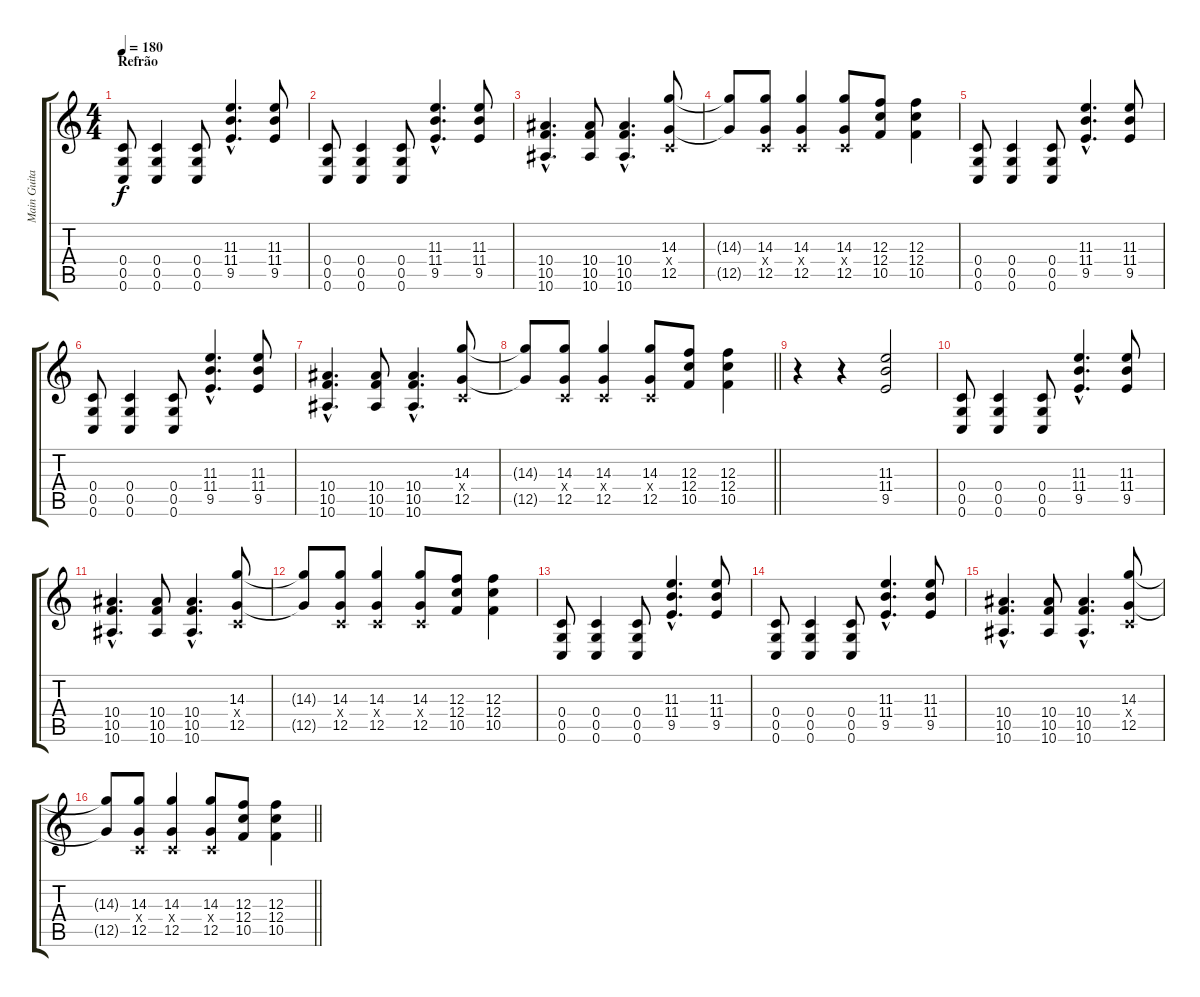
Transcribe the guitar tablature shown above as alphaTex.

\track ("Main Guitar" "Main Guita") {instrument distortionguitar}
\staff {score tabs}
\tuning (D4 A3 F3 C3 G2 C2) {hide}
\ts (4 4)
\section ("" "Refrão")
\tempo 180
\clef g2
\ks c
(0.4 0.5 0.6).8{dy f instrument distortionguitar} (0.4 0.5 0.6).4 (0.4 0.5 0.6).8 (11.3{hac} 11.4{hac} 9.5{hac}).4{d} (11.3 11.4 9.5).8 |
(0.4 0.5 0.6).8 (0.4 0.5 0.6).4 (0.4 0.5 0.6).8 (11.3{hac} 11.4{hac} 9.5{hac}).4{d} (11.3 11.4 9.5).8 |
(10.4{hac} 10.5{hac} 10.6{hac}).4{d} (10.4 10.5 10.6).8 (10.4{hac} 10.5{hac} 10.6{hac}).4{d} (14.3 0.4{x} 12.5).8 |
(14.3{t} 12.5{t}).8 (14.3 0.4{x} 12.5).8 (14.3 0.4{x} 12.5).4 (14.3 0.4{x} 12.5).8 (12.3 12.4 10.5).8 (12.3 12.4 10.5).4 |
(0.4 0.5 0.6).8 (0.4 0.5 0.6).4 (0.4 0.5 0.6).8 (11.3{hac} 11.4{hac} 9.5{hac}).4{d} (11.3 11.4 9.5).8 |
(0.4 0.5 0.6).8 (0.4 0.5 0.6).4 (0.4 0.5 0.6).8 (11.3{hac} 11.4{hac} 9.5{hac}).4{d} (11.3 11.4 9.5).8 |
(10.4{hac} 10.5{hac} 10.6{hac}).4{d} (10.4 10.5 10.6).8 (10.4{hac} 10.5{hac} 10.6{hac}).4{d} (14.3 0.4{x} 12.5).8 |
\barLineRight lightlight
(14.3{t} 12.5{t}).8 (14.3 0.4{x} 12.5).8 (14.3 0.4{x} 12.5).4 (14.3 0.4{x} 12.5).8 (12.3 12.4 10.5).8 (12.3 12.4 10.5).4 |
r.4 r.4 (11.3 11.4 9.5).2 |
(0.4 0.5 0.6).8 (0.4 0.5 0.6).4 (0.4 0.5 0.6).8 (11.3{hac} 11.4{hac} 9.5{hac}).4{d} (11.3 11.4 9.5).8 |
(10.4{hac} 10.5{hac} 10.6{hac}).4{d} (10.4 10.5 10.6).8 (10.4{hac} 10.5{hac} 10.6{hac}).4{d} (14.3 0.4{x} 12.5).8 |
(14.3{t} 12.5{t}).8 (14.3 0.4{x} 12.5).8 (14.3 0.4{x} 12.5).4 (14.3 0.4{x} 12.5).8 (12.3 12.4 10.5).8 (12.3 12.4 10.5).4 |
(0.4 0.5 0.6).8 (0.4 0.5 0.6).4 (0.4 0.5 0.6).8 (11.3{hac} 11.4{hac} 9.5{hac}).4{d} (11.3 11.4 9.5).8 |
(0.4 0.5 0.6).8 (0.4 0.5 0.6).4 (0.4 0.5 0.6).8 (11.3{hac} 11.4{hac} 9.5{hac}).4{d} (11.3 11.4 9.5).8 |
(10.4{hac} 10.5{hac} 10.6{hac}).4{d} (10.4 10.5 10.6).8 (10.4{hac} 10.5{hac} 10.6{hac}).4{d} (14.3 0.4{x} 12.5).8 |
\barLineRight lightlight
(14.3{t} 12.5{t}).8 (14.3 0.4{x} 12.5).8 (14.3 0.4{x} 12.5).4 (14.3 0.4{x} 12.5).8 (12.3 12.4 10.5).8 (12.3 12.4 10.5).4
